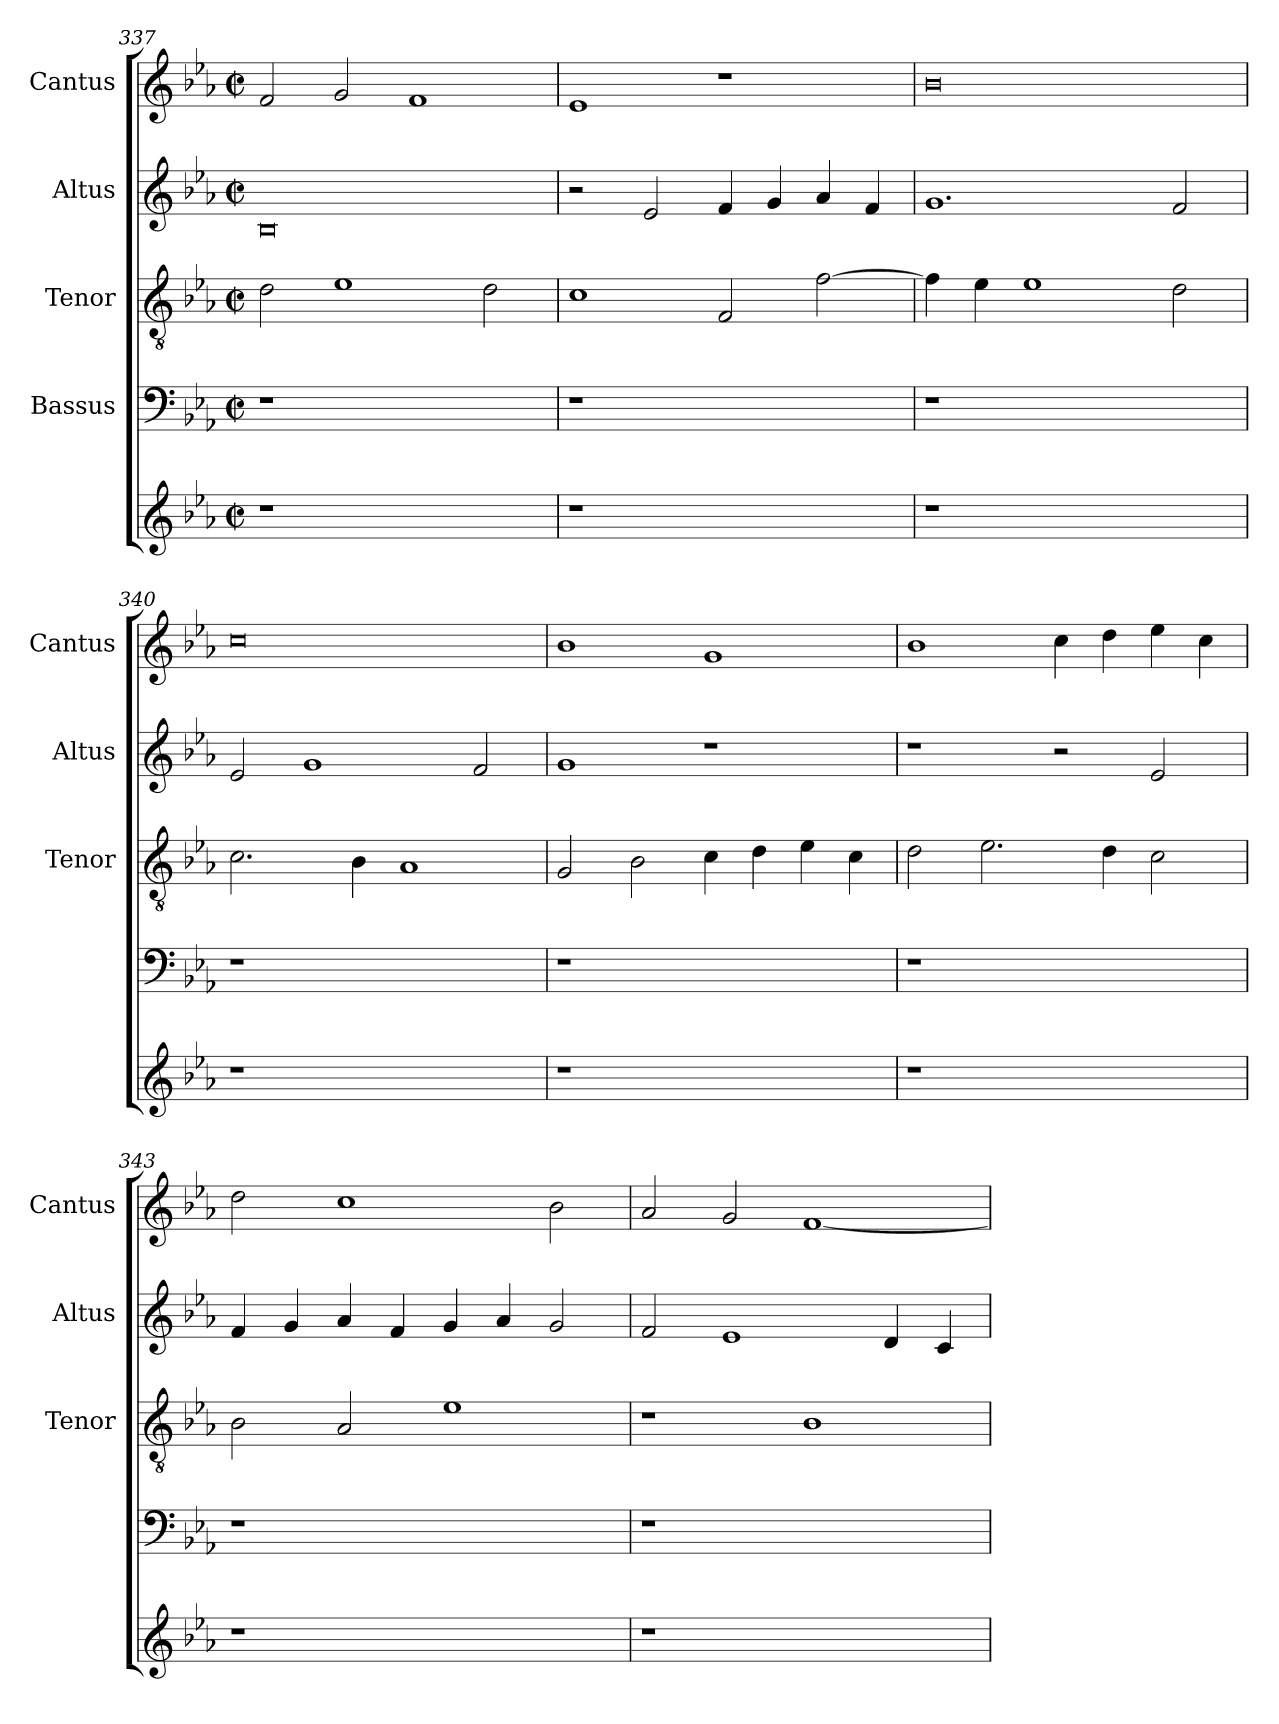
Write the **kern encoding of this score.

**kern	**kern	**kern	**kern	**kern
*part5	*part4	*part3	*part2	*part1
*staff5	*staff4	*staff3	*staff2	*staff1
*	*I"Bassus	*I"Tenor	*I"Altus	*I"Cantus
*	*	*I'Tenor	*I'Altus	*I'Cantus
*clefG2	*clefF4	*clefGv2	*clefG2	*clefG2
*k[b-e-a-]	*k[b-e-a-]	*k[b-e-a-]	*k[b-e-a-]	*k[b-e-a-]
*E-:	*E-:	*E-:	*E-:	*E-:
*M2/2	*M2/2	*M2/2	*M2/2	*M2/2
*met(c|)	*met(c|)	*met(c|)	*met(c|)	*met(c|)
=337	=337	=337	=337	=337
1r	1r	2d\	0B-	2f/
.	.	1e-	.	2g/
1ryy	1ryy	.	.	1f
.	.	2d\	.	.
!!LO:PB:g=z
=338	=338	=338	=338	=338
1r	1r	1c	2r	1e-
.	.	.	2e-/	.
1ryy	1ryy	2F/	4f/	1r
.	.	.	4g/	.
.	.	[>2f\	4a-/	.
.	.	.	4f/	.
=339	=339	=339	=339	=339
1r	1r	4f\]	1.g	0b-
.	.	4e-\	.	.
.	.	1e-	.	.
1ryy	1ryy	.	.	.
.	.	2d\	2f/	.
=340	=340	=340	=340	=340
1r	1r	2.c\	2e-/	0cc
.	.	.	1g	.
.	.	4B-\	.	.
1ryy	1ryy	1A-	.	.
.	.	.	2f/	.
=341	=341	=341	=341	=341
1r	1r	2G/	1g	1b-
.	.	2B-\	.	.
1ryy	1ryy	4c\	1r	1g
.	.	4d\	.	.
.	.	4e-\	.	.
.	.	4c\	.	.
=342	=342	=342	=342	=342
1r	1r	2d\	1r	1b-
.	.	2.e-\	.	.
1ryy	1ryy	.	2r	4cc\
.	.	4d\	.	4dd\
.	.	2c\	2e-/	4ee-\
.	.	.	.	4cc\
!!LO:LB:g=z
=343	=343	=343	=343	=343
1r	1r	2B-\	4f/	2dd\
.	.	.	4g/	.
.	.	2A-/	4a-/	1cc
.	.	.	4f/	.
1ryy	1ryy	1e-	4g/	.
.	.	.	4a-/	.
.	.	.	2g/	2b-\
=344	=344	=344	=344	=344
1r	1r	1r	2f/	2a-/
.	.	.	1e-	2g/
1ryy	1ryy	1B-	.	[<1f
.	.	.	4d/	.
.	.	.	4c/	.
=	=	=	=	=
*-	*-	*-	*-	*-
